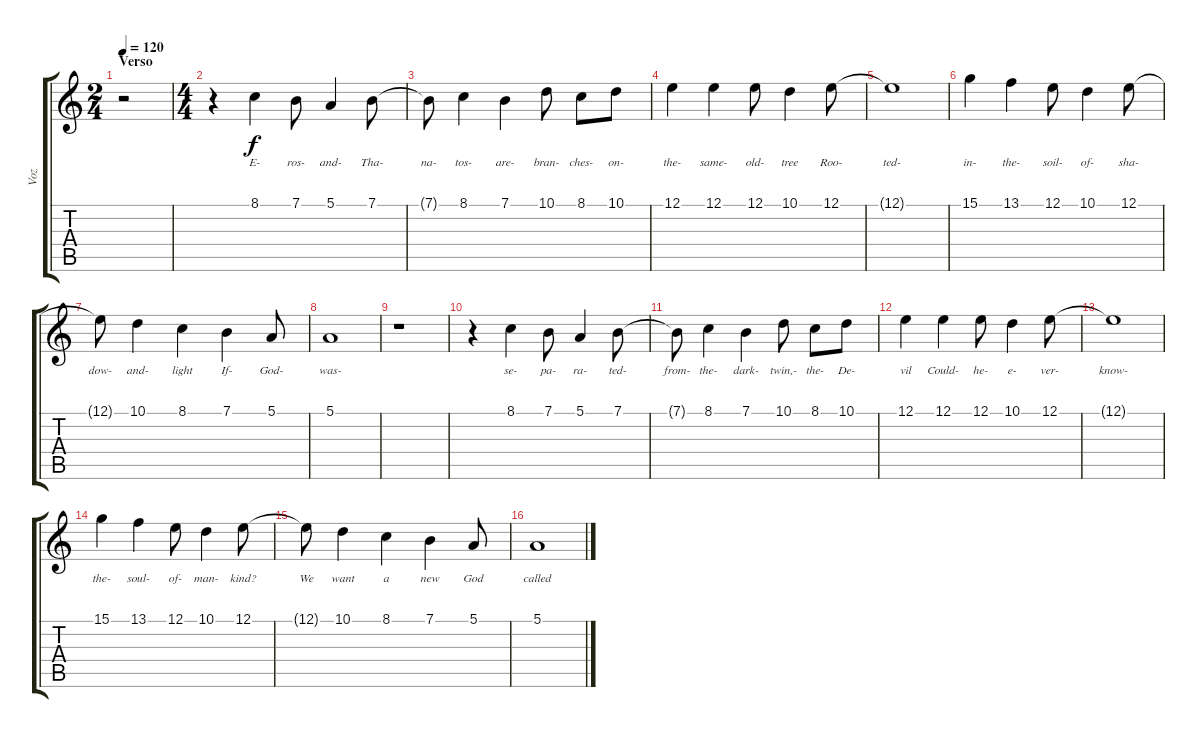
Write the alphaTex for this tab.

\track ("Voz" "Voz") {instrument choiraahs}
\staff {score tabs}
\tuning (E4 B3 G3 D3 A2 E2) {hide}
\ts (2 4)
\section ("" "Verso")
\tempo 120
\clef g2
\ks c
r.2{dy f} |
\ts (4 4)
r.4 8.1.4{lyrics (0 "E-") lyrics (1 "") lyrics (2 "") lyrics (3 "") lyrics (4 "")} 7.1.8{lyrics (0 "ros-") lyrics (1 "") lyrics (2 "") lyrics (3 "") lyrics (4 "")} 5.1.4{lyrics (0 "and-") lyrics (1 "") lyrics (2 "") lyrics (3 "") lyrics (4 "")} 7.1.8{lyrics (0 "Tha-") lyrics (1 "") lyrics (2 "") lyrics (3 "") lyrics (4 "")} |
7.1{t}.8{lyrics (0 "na-") lyrics (1 "") lyrics (2 "") lyrics (3 "") lyrics (4 "")} 8.1.4{lyrics (0 "tos-") lyrics (1 "") lyrics (2 "") lyrics (3 "") lyrics (4 "")} 7.1.4{lyrics (0 "are-") lyrics (1 "") lyrics (2 "") lyrics (3 "") lyrics (4 "")} 10.1.8{lyrics (0 "bran-") lyrics (1 "") lyrics (2 "") lyrics (3 "") lyrics (4 "")} 8.1.8{lyrics (0 "ches-") lyrics (1 "") lyrics (2 "") lyrics (3 "") lyrics (4 "")} 10.1.8{lyrics (0 "on-") lyrics (1 "") lyrics (2 "") lyrics (3 "") lyrics (4 "")} |
12.1.4{lyrics (0 "the-") lyrics (1 "") lyrics (2 "") lyrics (3 "") lyrics (4 "")} 12.1.4{lyrics (0 "same-") lyrics (1 "") lyrics (2 "") lyrics (3 "") lyrics (4 "")} 12.1.8{lyrics (0 "old-") lyrics (1 "") lyrics (2 "") lyrics (3 "") lyrics (4 "")} 10.1.4{lyrics (0 "tree") lyrics (1 "") lyrics (2 "") lyrics (3 "") lyrics (4 "")} 12.1.8{lyrics (0 "Roo-") lyrics (1 "") lyrics (2 "") lyrics (3 "") lyrics (4 "")} |
12.1{t}.1{lyrics (0 "ted-") lyrics (1 "") lyrics (2 "") lyrics (3 "") lyrics (4 "")} |
15.1.4{lyrics (0 "in-") lyrics (1 "") lyrics (2 "") lyrics (3 "") lyrics (4 "")} 13.1.4{lyrics (0 "the-") lyrics (1 "") lyrics (2 "") lyrics (3 "") lyrics (4 "")} 12.1.8{lyrics (0 "soil-") lyrics (1 "") lyrics (2 "") lyrics (3 "") lyrics (4 "")} 10.1.4{lyrics (0 "of-") lyrics (1 "") lyrics (2 "") lyrics (3 "") lyrics (4 "")} 12.1.8{lyrics (0 "sha-") lyrics (1 "") lyrics (2 "") lyrics (3 "") lyrics (4 "")} |
12.1{t}.8{lyrics (0 "dow-") lyrics (1 "") lyrics (2 "") lyrics (3 "") lyrics (4 "")} 10.1.4{lyrics (0 "and-") lyrics (1 "") lyrics (2 "") lyrics (3 "") lyrics (4 "")} 8.1.4{lyrics (0 "light") lyrics (1 "") lyrics (2 "") lyrics (3 "") lyrics (4 "")} 7.1.4{lyrics (0 "If-") lyrics (1 "") lyrics (2 "") lyrics (3 "") lyrics (4 "")} 5.1.8{lyrics (0 "God-") lyrics (1 "") lyrics (2 "") lyrics (3 "") lyrics (4 "")} |
5.1.1{lyrics (0 "was-") lyrics (1 "") lyrics (2 "") lyrics (3 "") lyrics (4 "")} |
r.1 |
r.4 8.1.4{lyrics (0 "se-") lyrics (1 "") lyrics (2 "") lyrics (3 "") lyrics (4 "")} 7.1.8{lyrics (0 "pa-") lyrics (1 "") lyrics (2 "") lyrics (3 "") lyrics (4 "")} 5.1.4{lyrics (0 "ra-") lyrics (1 "") lyrics (2 "") lyrics (3 "") lyrics (4 "")} 7.1.8{lyrics (0 "ted-") lyrics (1 "") lyrics (2 "") lyrics (3 "") lyrics (4 "")} |
7.1{t}.8{lyrics (0 "from-") lyrics (1 "") lyrics (2 "") lyrics (3 "") lyrics (4 "")} 8.1.4{lyrics (0 "the-") lyrics (1 "") lyrics (2 "") lyrics (3 "") lyrics (4 "")} 7.1.4{lyrics (0 "dark-") lyrics (1 "") lyrics (2 "") lyrics (3 "") lyrics (4 "")} 10.1.8{lyrics (0 "twin,-") lyrics (1 "") lyrics (2 "") lyrics (3 "") lyrics (4 "")} 8.1.8{lyrics (0 "the-") lyrics (1 "") lyrics (2 "") lyrics (3 "") lyrics (4 "")} 10.1.8{lyrics (0 "De-") lyrics (1 "") lyrics (2 "") lyrics (3 "") lyrics (4 "")} |
12.1.4{lyrics (0 "vil") lyrics (1 "") lyrics (2 "") lyrics (3 "") lyrics (4 "")} 12.1.4{lyrics (0 "Could-") lyrics (1 "") lyrics (2 "") lyrics (3 "") lyrics (4 "")} 12.1.8{lyrics (0 "he-") lyrics (1 "") lyrics (2 "") lyrics (3 "") lyrics (4 "")} 10.1.4{lyrics (0 "e-") lyrics (1 "") lyrics (2 "") lyrics (3 "") lyrics (4 "")} 12.1.8{lyrics (0 "ver-") lyrics (1 "") lyrics (2 "") lyrics (3 "") lyrics (4 "")} |
12.1{t}.1{lyrics (0 "know-") lyrics (1 "") lyrics (2 "") lyrics (3 "") lyrics (4 "")} |
15.1.4{lyrics (0 "the-") lyrics (1 "") lyrics (2 "") lyrics (3 "") lyrics (4 "")} 13.1.4{lyrics (0 "soul-") lyrics (1 "") lyrics (2 "") lyrics (3 "") lyrics (4 "")} 12.1.8{lyrics (0 "of-") lyrics (1 "") lyrics (2 "") lyrics (3 "") lyrics (4 "")} 10.1.4{lyrics (0 "man-") lyrics (1 "") lyrics (2 "") lyrics (3 "") lyrics (4 "")} 12.1.8{lyrics (0 "kind?") lyrics (1 "") lyrics (2 "") lyrics (3 "") lyrics (4 "")} |
12.1{t}.8{lyrics (0 "We") lyrics (1 "") lyrics (2 "") lyrics (3 "") lyrics (4 "")} 10.1.4{lyrics (0 "want") lyrics (1 "") lyrics (2 "") lyrics (3 "") lyrics (4 "")} 8.1.4{lyrics (0 "a") lyrics (1 "") lyrics (2 "") lyrics (3 "") lyrics (4 "")} 7.1.4{lyrics (0 "new") lyrics (1 "") lyrics (2 "") lyrics (3 "") lyrics (4 "")} 5.1.8{lyrics (0 "God") lyrics (1 "") lyrics (2 "") lyrics (3 "") lyrics (4 "")} |
5.1.1{lyrics (0 "called") lyrics (1 "") lyrics (2 "") lyrics (3 "") lyrics (4 "")}
